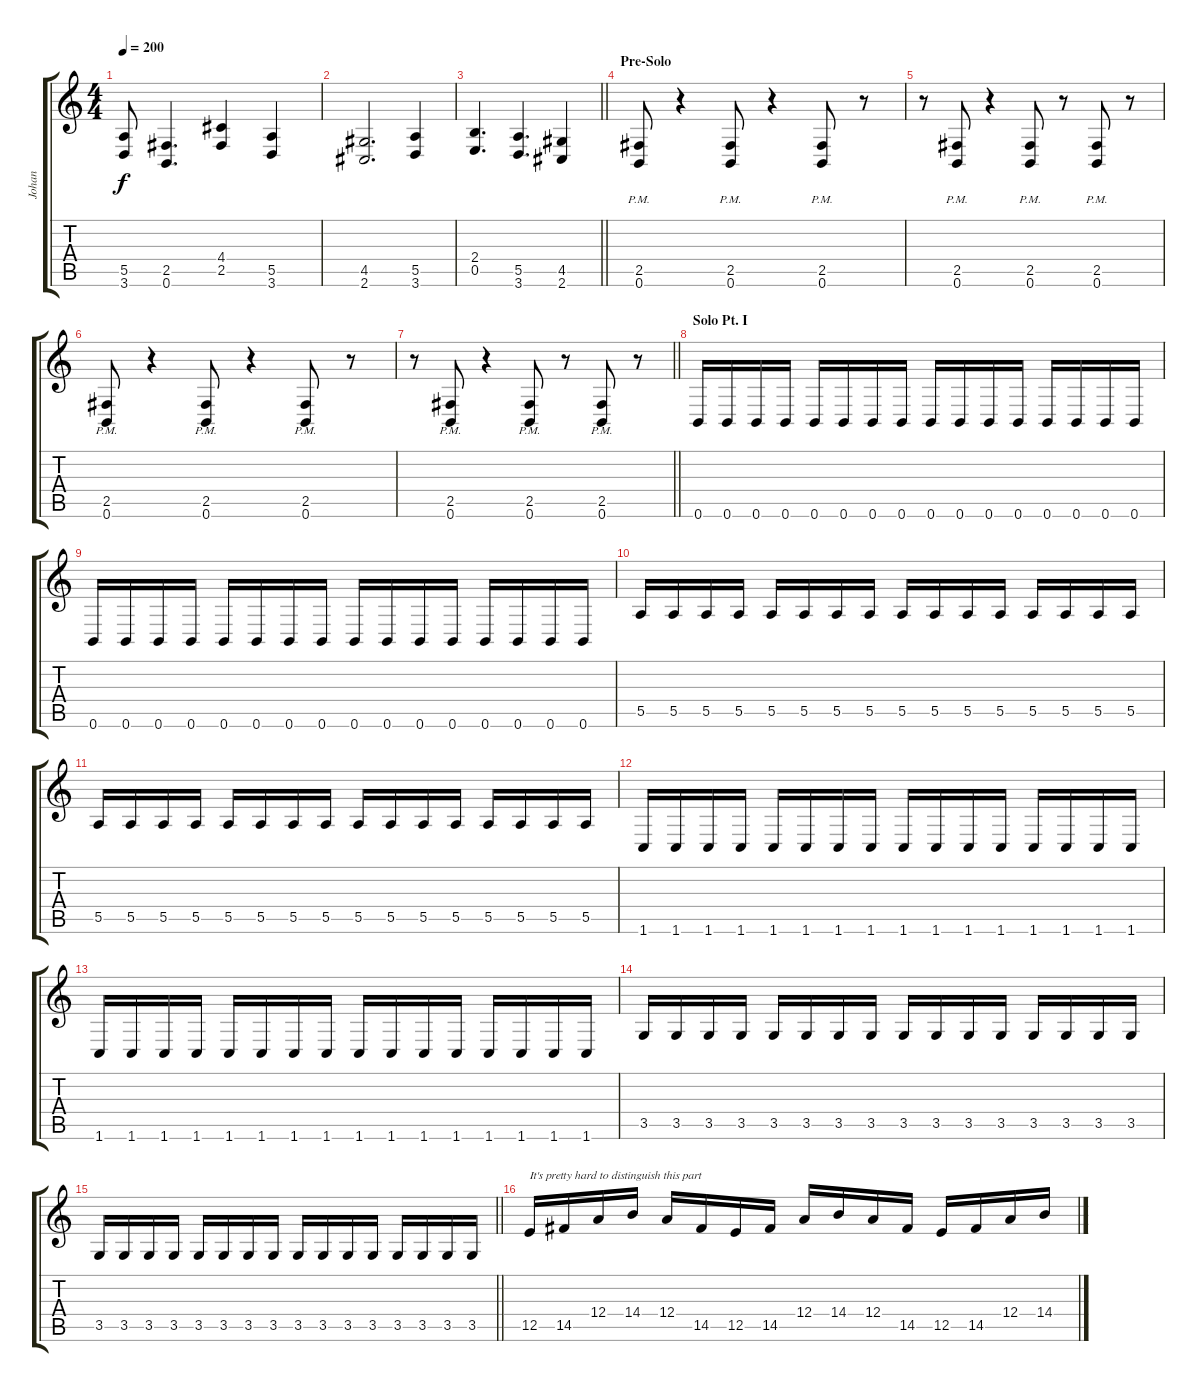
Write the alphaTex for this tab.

\track ("Johan" "Johan") {instrument distortionguitar}
\staff {score tabs}
\tuning (B3 Gb3 D3 A2 E2 B1) {hide}
\ts (4 4)
\tempo 200
\clef g2
\ks c
(5.5{t} 3.6{t}).8{dy f} (2.5 0.6).4{d} (4.4 2.5).4 (5.5 3.6).4 |
(4.5 2.6).2{d} (5.5 3.6).4 |
\barLineRight lightlight
(2.4 0.5).4{d} (5.5 3.6).4{d} (4.5 2.6).4 |
\section ("" "Pre-Solo")
(2.5{pm} 0.6{pm}).8 r.4 (2.5{pm} 0.6{pm}).8 r.4 (2.5{pm} 0.6{pm}).8 r.8 |
r.8 (2.5{pm} 0.6{pm}).8 r.4 (2.5{pm} 0.6{pm}).8 r.8 (2.5{pm} 0.6{pm}).8 r.8 |
(2.5{pm} 0.6{pm}).8 r.4 (2.5{pm} 0.6{pm}).8 r.4 (2.5{pm} 0.6{pm}).8 r.8 |
\barLineRight lightlight
r.8 (2.5{pm} 0.6{pm}).8 r.4 (2.5{pm} 0.6{pm}).8 r.8 (2.5{pm} 0.6{pm}).8 r.8 |
\section ("" "Solo Pt. I")
0.6.16 0.6.16 0.6.16 0.6.16 0.6.16 0.6.16 0.6.16 0.6.16 0.6.16 0.6.16 0.6.16 0.6.16 0.6.16 0.6.16 0.6.16 0.6.16 |
0.6.16 0.6.16 0.6.16 0.6.16 0.6.16 0.6.16 0.6.16 0.6.16 0.6.16 0.6.16 0.6.16 0.6.16 0.6.16 0.6.16 0.6.16 0.6.16 |
5.5.16 5.5.16 5.5.16 5.5.16 5.5.16 5.5.16 5.5.16 5.5.16 5.5.16 5.5.16 5.5.16 5.5.16 5.5.16 5.5.16 5.5.16 5.5.16 |
5.5.16 5.5.16 5.5.16 5.5.16 5.5.16 5.5.16 5.5.16 5.5.16 5.5.16 5.5.16 5.5.16 5.5.16 5.5.16 5.5.16 5.5.16 5.5.16 |
1.6.16 1.6.16 1.6.16 1.6.16 1.6.16 1.6.16 1.6.16 1.6.16 1.6.16 1.6.16 1.6.16 1.6.16 1.6.16 1.6.16 1.6.16 1.6.16 |
1.6.16 1.6.16 1.6.16 1.6.16 1.6.16 1.6.16 1.6.16 1.6.16 1.6.16 1.6.16 1.6.16 1.6.16 1.6.16 1.6.16 1.6.16 1.6.16 |
3.5.16 3.5.16 3.5.16 3.5.16 3.5.16 3.5.16 3.5.16 3.5.16 3.5.16 3.5.16 3.5.16 3.5.16 3.5.16 3.5.16 3.5.16 3.5.16 |
\barLineRight lightlight
3.5.16 3.5.16 3.5.16 3.5.16 3.5.16 3.5.16 3.5.16 3.5.16 3.5.16 3.5.16 3.5.16 3.5.16 3.5.16 3.5.16 3.5.16 3.5.16 |
\section ("" "")
12.5.16{txt "It's pretty hard to distinguish this part" volume 10} 14.5.16 12.4.16 14.4.16 12.4.16 14.5.16 12.5.16 14.5.16 12.4.16 14.4.16 12.4.16 14.5.16 12.5.16 14.5.16 12.4.16 14.4.16
